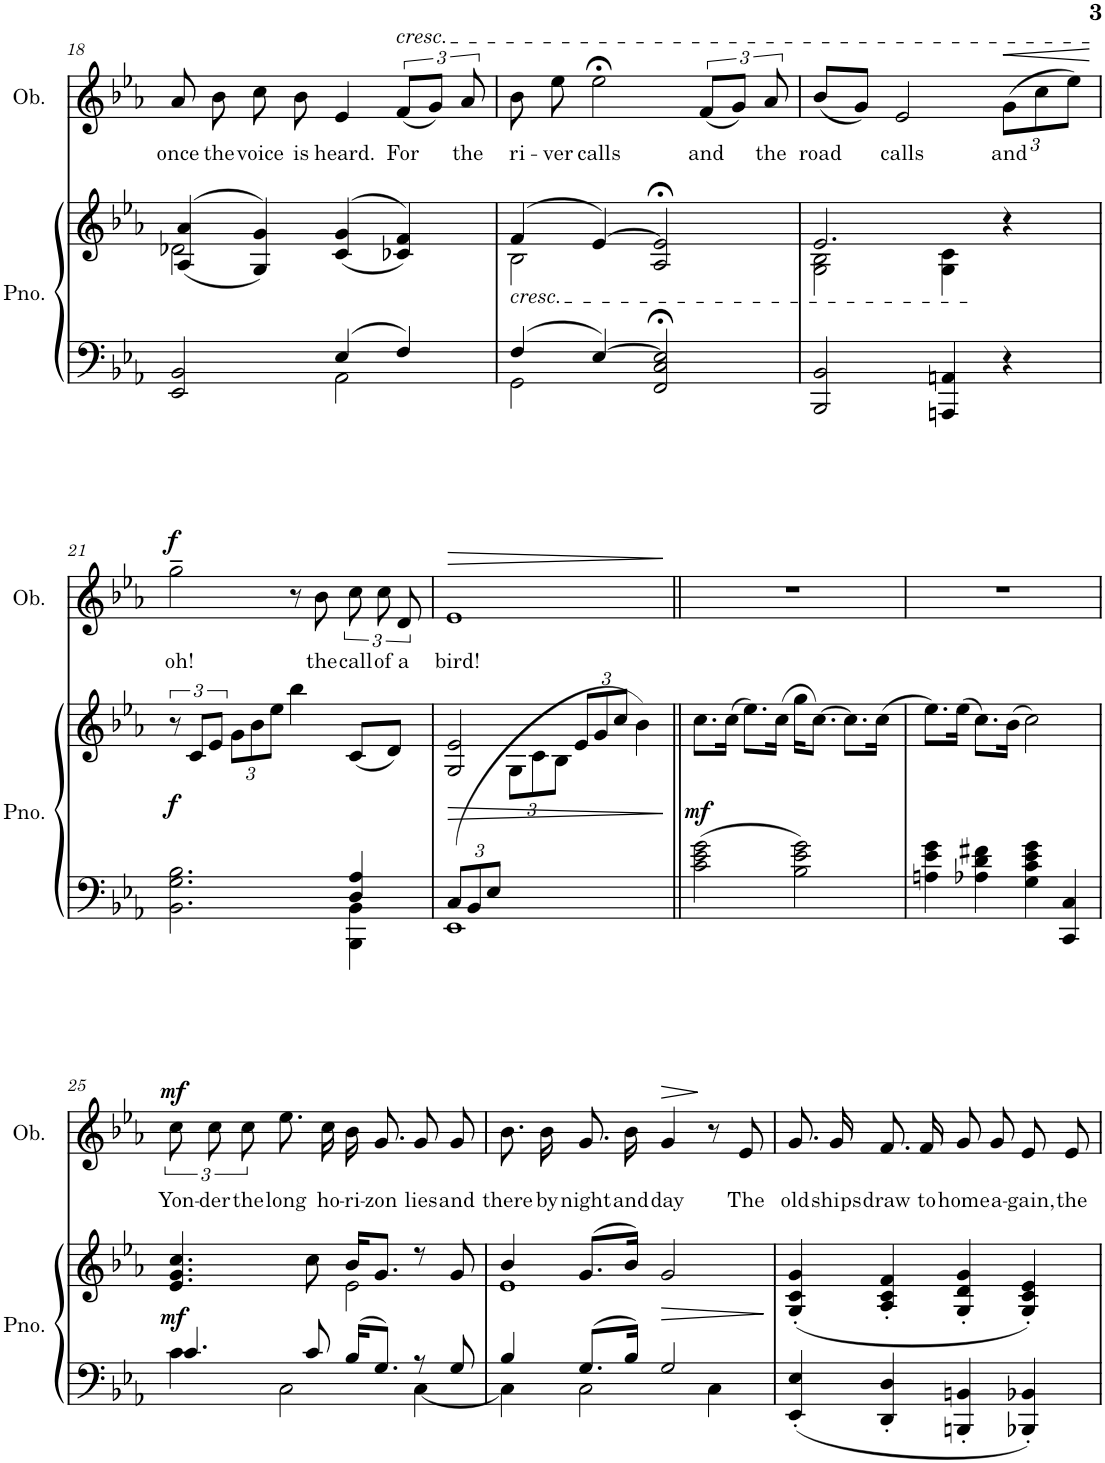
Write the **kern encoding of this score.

**kern	**kern	**dynam	**kern	**text	**dynam
*part2	*part2	*part2	*part1	*part1	*part1
*staff3	*staff2	*staff2/3	*staff1	*staff1	*staff1
*I"Piano	*	*	*I"Oboe	*	*
*I'Pno.	*	*	*I'Ob.	*	*
!!LO:PB:g=z
*clefF4	*clefG2	*	*clefG2	*	*
*k[b-e-a-]	*k[b-e-a-]	*	*k[b-e-a-]	*	*
*M4/4	*M4/4	*	*M4/4	*	*
*met(c)	*met(c)	*	*met(c)	*	*
=18	=18	=18	=18	=18	=18
*^	*^	*	*	*	*
!	!	!	!	!	!	!LO:LY:b	!
2EE-/ 2BB-/	2ryy	((<4A-/ 4a-/	2d-X\	.	8a-/	once	.
!	!	!	!	!	!	!LO:LY:b	!
.	.	.	.	.	8b-\	the	.
!	!	!	!	!	!	!LO:LY:b	!
.	.	4G/ 4g/))	.	.	8cc\	voice	.
!	!	!	!	!	!	!LO:LY:b	!
.	.	.	.	.	8b-\	is	.
!	!	!	!	!	!	!LO:LY:b	!
4E-/	2AA-\	(>(4c/ 4g/	2ryy	.	4e-/	heard.	.
!	!	!	!	!	!LO:TX:a:i:t=cresc.	!	!
!	!	!	!	!	!	!LO:LY:b	!
4F/	.	4c-X/ 4f/))	.	.	(12f/L	For	.
.	.	.	.	.	12g/J)	.	.
!	!	!	!	!	!	!LO:LY:b	!
.	.	.	.	.	12a-/	the	.
=19	=19	=19	=19	=19	=19	=19	=19
!	!	!LO:TX:b:i:t=cresc.	!	!	!	!	!
!	!	!	!	!	!	!LO:LY:b	!
4F/	2GG\	(4f/	2B-\	.	8b-\	ri-	.
!	!	!	!	!	!	!LO:LY:b	!
.	.	.	.	.	8ee-\	-ver	.
!	!	!	!	!	!	!LO:LY:b	!
[4E-/	.	[4e-/)	.	.	2ee-;<\	calls	.
2FF/;< 2C/;< 2E-/];<	2ryy	2A-/;< 2e-/];<	2ryy	.	.	.	.
!	!	!	!	!	!	!LO:LY:b	!
.	.	.	.	.	(12f/L	and	.
.	.	.	.	.	12g/J)	.	.
!	!	!	!	!	!	!LO:LY:b	!
.	.	.	.	.	12a-/	the	.
*v	*v	*	*	*	*	*	*
=20	=20	=20	=20	=20	=20	=20
!	!	!	!	!	!LO:LY:b	!
2BBB-/ 2BB-/	2.e-/	2G\ 2B-\	.	(8b-/L	road	.
.	.	.	.	8g/J)	.	.
!	!	!	!	!	!LO:LY:b	!
.	.	.	.	2e-/	calls	.
4AAAn/ 4AAn/	.	4G\ 4c\	.	.	.	.
*	*	*	*	*Xbrackettup	*	*
!	!	!	!	!	!LO:LY:b	!LO:HP:b
4r	4r	4ryy	.	(12g\L	and	<
.	.	.	.	12cc\	.	.
.	.	.	.	12ee-\J)	.	.
*	*v	*v	*	*	*	*
.	.	.	.	.	[
!!LO:LB:g=z
=21	=21	=21	=21	=21	=21
*^	*	*	*	*	*
!	!	!	!LO:DY:b	!	!LO:LY:b	!LO:DY:a
2.BB-\ 2.G\ 2.B-\	2.ryy	12r	f	2gg~\	oh!	f
.	.	12c/L	.	.	.	.
.	.	12e-/J	.	.	.	.
*	*	*Xbrackettup	*	*	*	*
.	.	12g\L	.	.	.	.
.	.	12b-\	.	.	.	.
.	.	12ee-\J	.	.	.	.
.	.	4bb-\	.	8r	.	.
!	!	!	!	!	!LO:LY:b	!
.	.	.	.	8b-\	the	.
*	*	*	*	*brackettup	*	*
!	!	!	!	!	!LO:LY:b	!
4D/ 4A-/	4BBB-\ 4BB-\	(8c/L	.	12cc\	call	.
!	!	!	!	!	!LO:LY:b	!
.	.	.	.	12cc\	of	.
.	.	8d/J)	.	.	.	.
!	!	!	!	!	!LO:LY:b	!
.	.	.	.	12d/	a	.
=22	=22	=22	=22	=22	=22	=22
*Xbrackettup	*	*	*	*	*	*
!	!	!	!LO:HP:b	!	!LO:LY:b	!LO:HP:b
*	*	*^	*	*	*	*
(12C/L	1EE-	2G/ 2e-/	4ryy	>	1e-	bird!	>
12BB-/	.	.	.	.	.	.	.
12E-/J	.	.	.	.	.	.	.
4ryy	.	.	12G\L	.	.	.	.
.	.	.	12c\	.	.	.	.
.	.	.	12B-\J	.	.	.	.
2ryy	.	12e-/L	2ryy	.	.	.	.
.	.	12g/	.	.	.	.	.
.	.	12cc/J	.	.	.	.	.
.	.	(4b-\	.	.	.	.	.
*v	*v	*	*	*	*	*	*
*	*v	*v	*	*	*	*
.	.	]	.	.	]
=23||	=23||	=23||	=23||	=23||	=23||
!	!	!LO:DY:b	!	!	!
2c\ 2e-\ 2g\	8.cc\L	mf	1r	.	.
.	16cc\Jk	.	.	.	.
.	8.ee-\L)	.	.	.	.
.	(16cc\Jk	.	.	.	.
2B-\ 2e-\ 2g\	16gg\KL	.	.	.	.
.	[8.cc\J)	.	.	.	.
.	8.cc\L]	.	.	.	.
.	(16cc\Jk	.	.	.	.
=24	=24	=24	=24	=24	=24
4An\ 4e-\ 4g\	8.ee-\L)	.	1r	.	.
.	(16ee-\Jk	.	.	.	.
4A-X\ 4d\ 4f#X\	8.cc\L)	.	.	.	.
.	(16b-\Jk	.	.	.	.
4G\ 4c\ 4e-\ 4g\	2cc\)	.	.	.	.
4CC/ 4C/	.	.	.	.	.
!!LO:LB:g=z
=25	=25	=25	=25	=25	=25
*^	*^	*	*	*	*
!	!	!	!	!LO:DY:b	!	!LO:LY:b	!LO:DY:a
4.c/	4c\	4.e-/ 4.g/ 4.cc/	2ryy	mf	12cc\	Yon-	mf
!	!	!	!	!	!	!LO:LY:b	!
.	.	.	.	.	12cc\	-der	.
!	!	!	!	!	!	!LO:LY:b	!
.	.	.	.	.	12cc\	the	.
!	!	!	!	!	!	!LO:LY:b	!
.	2C\	.	.	.	8.ee-\	long	.
8c/	.	8cc\	.	.	.	.	.
!	!	!	!	!	!	!LO:LY:b	!
.	.	.	.	.	16cc\	ho-	.
!	!	!	!	!	!	!LO:LY:b	!
16B-/KL	.	16b-/KL	2e-\	.	16b-\	-ri-	.
!	!	!	!	!	!	!LO:LY:b	!
8.G/J	.	8.g/J	.	.	8.g/	-zon	.
!	!	!	!	!	!	!LO:LY:b	!
8r	[4C\	8r	.	.	8g/	lies	.
!	!	!	!	!	!	!LO:LY:b	!
8G/	.	8g/	.	.	8g/	and	.
=26	=26	=26	=26	=26	=26	=26	=26
!	!	!	!	!	!	!LO:LY:b	!
4B-/	4C\]	4b-/	1e-	.	8.b-\	there	.
!	!	!	!	!	!	!LO:LY:b	!
.	.	.	.	.	16b-\	by	.
!	!	!	!	!	!	!LO:LY:b	!
8.G/L	2C\	(8.g/L	.	.	8.g/	night	.
!	!	!	!	!	!	!LO:LY:b	!
16B-/Jk	.	16b-/Jk)	.	.	16b-\	and	.
!	!	!	!	!LO:HP:b	!	!LO:LY:b	!LO:HP:b
2G/	.	2g/	.	>	4g/	day	>
.	4C\	.	.	.	8r	.	]
!	!	!	!	!	!	!LO:LY:b	!
.	.	.	.	.	8e-/	The	.
*v	*v	*	*	*	*	*	*
*	*v	*v	*	*	*	*
.	.	]	.	.	.
=27	=27	=27	=27	=27	=27
!	!	!	!	!LO:LY:b	!
4EE-/' 4E-/'	(4G/' 4c/' 4g/'	.	8.g/	old	.
!	!	!	!	!LO:LY:b	!
.	.	.	16g/	ships	.
!	!	!	!	!LO:LY:b	!
4DD/' 4D/'	4A-/' 4c/' 4f/'	.	8.f/	draw	.
!	!	!	!	!LO:LY:b	!
.	.	.	16f/	to	.
!	!	!	!	!LO:LY:b	!
4BBBn/' 4BBn/'	4G/' 4d/' 4g/'	.	8g/	home	.
!	!	!	!	!LO:LY:b	!
.	.	.	8g/	a-	.
!	!	!	!	!LO:LY:b	!
4BBB-X/' 4BB-X/'	4G/' 4c/' 4e-/')	.	8e-/	-gain,	.
!	!	!	!	!LO:LY:b	!
.	.	.	8e-/	the	.
=	=	=	=	=	=
*-	*-	*-	*-	*-	*-
